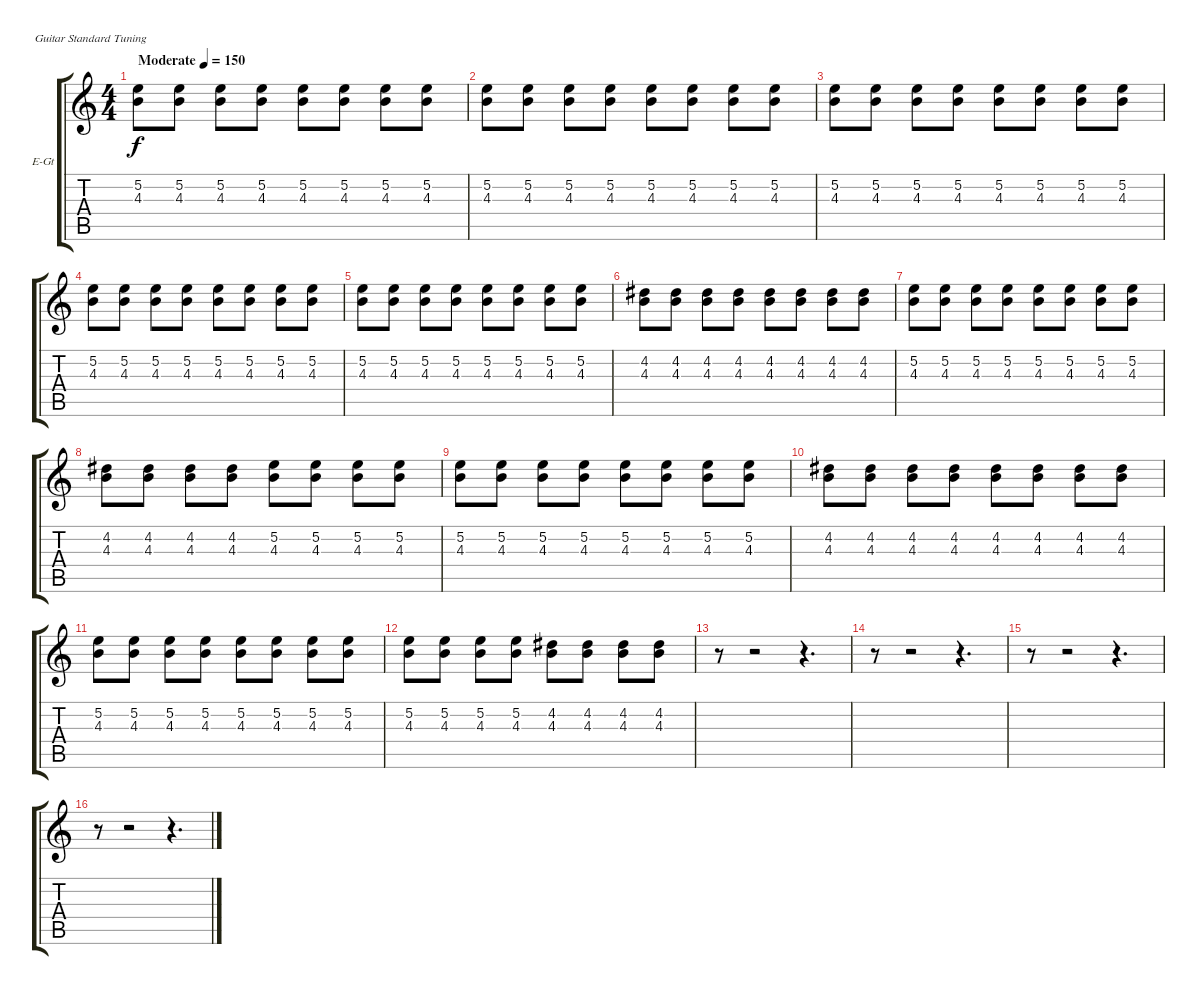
\bracketExtendMode groupsimilarinstruments
\firstSystemTrackNameOrientation horizontal
\otherSystemsTrackNameOrientation horizontal
\track ("Äîðîæêà 1" "E-Gt") {instrument distortionguitar}
\staff {score tabs}
\tuning (E4 B3 G3 D3 A2 E2)
\ts (4 4)
\beaming (8 2 2 2 2)
\tempo (150 "Moderate")
\clef g2
\ks c
(5.2 4.3).8{dy f instrument distortionguitar} (5.2 4.3).8 (5.2 4.3).8 (5.2 4.3).8 (5.2 4.3).8 (5.2 4.3).8 (5.2 4.3).8 (5.2 4.3).8 |
(5.2 4.3).8 (5.2 4.3).8 (5.2 4.3).8 (5.2 4.3).8 (5.2 4.3).8 (5.2 4.3).8 (5.2 4.3).8 (5.2 4.3).8 |
(5.2 4.3).8 (5.2 4.3).8 (5.2 4.3).8 (5.2 4.3).8 (5.2 4.3).8 (5.2 4.3).8 (5.2 4.3).8 (5.2 4.3).8 |
(5.2 4.3).8 (5.2 4.3).8 (5.2 4.3).8 (5.2 4.3).8 (5.2 4.3).8 (5.2 4.3).8 (5.2 4.3).8 (5.2 4.3).8 |
(5.2 4.3).8 (5.2 4.3).8 (5.2 4.3).8 (5.2 4.3).8 (5.2 4.3).8 (5.2 4.3).8 (5.2 4.3).8 (5.2 4.3).8 |
(4.2 4.3).8 (4.2 4.3).8 (4.2 4.3).8 (4.2 4.3).8 (4.2 4.3).8 (4.2 4.3).8 (4.2 4.3).8 (4.2 4.3).8 |
(5.2 4.3).8 (5.2 4.3).8 (5.2 4.3).8 (5.2 4.3).8 (5.2 4.3).8 (5.2 4.3).8 (5.2 4.3).8 (5.2 4.3).8 |
(4.2 4.3).8 (4.2 4.3).8 (4.2 4.3).8 (4.2 4.3).8 (5.2 4.3).8 (5.2 4.3).8 (5.2 4.3).8 (5.2 4.3).8 |
(5.2 4.3).8 (5.2 4.3).8 (5.2 4.3).8 (5.2 4.3).8 (5.2 4.3).8 (5.2 4.3).8 (5.2 4.3).8 (5.2 4.3).8 |
(4.2 4.3).8 (4.2 4.3).8 (4.2 4.3).8 (4.2 4.3).8 (4.2 4.3).8 (4.2 4.3).8 (4.2 4.3).8 (4.2 4.3).8 |
(5.2 4.3).8 (5.2 4.3).8 (5.2 4.3).8 (5.2 4.3).8 (5.2 4.3).8 (5.2 4.3).8 (5.2 4.3).8 (5.2 4.3).8 |
(5.2 4.3).8 (5.2 4.3).8 (5.2 4.3).8 (5.2 4.3).8 (4.2 4.3).8 (4.2 4.3).8 (4.2 4.3).8 (4.2 4.3).8 |
r.8 r.2 r.4{d} |
r.8 r.2 r.4{d} |
r.8 r.2 r.4{d} |
r.8 r.2 r.4{d}
